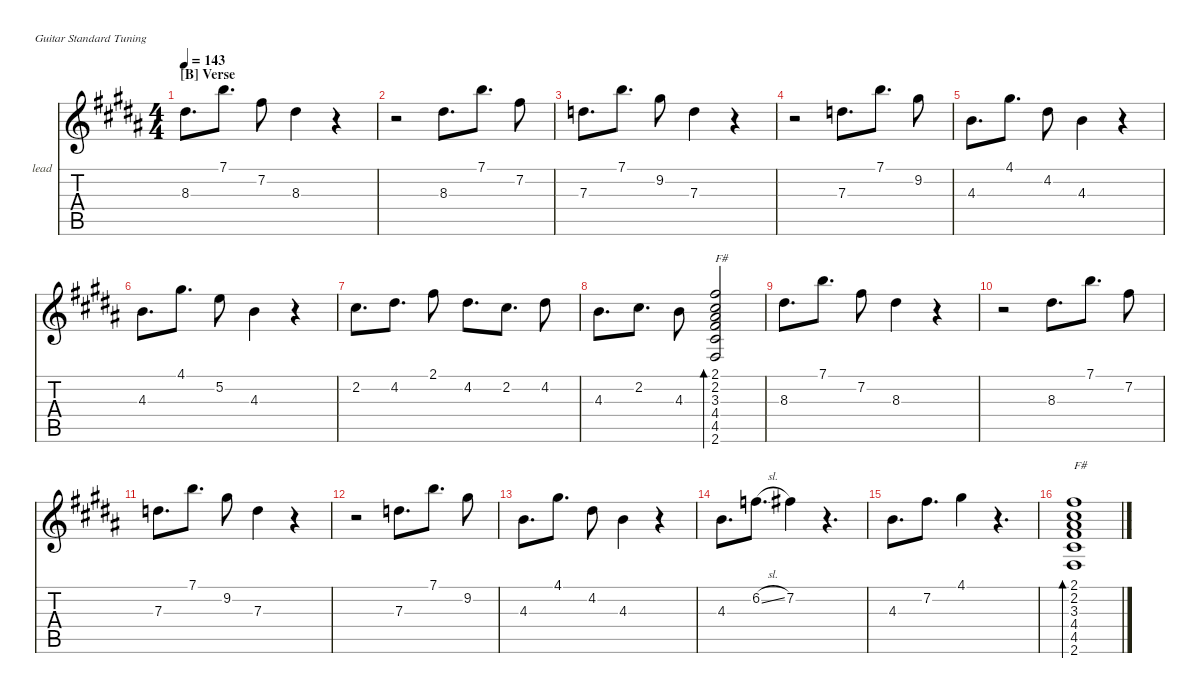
\defaultSystemsLayout 4
\hideDynamics
\bracketExtendMode nobrackets
\firstSystemTrackNameOrientation horizontal
\otherSystemsTrackNameOrientation horizontal
\track ("lead guitar" "lead") {instrument electricguitarclean}
\staff {score tabs}
\tuning (E4 B3 G3 D3 A2 E2)
\ts (4 4)
\section ("B" "Verse")
\tempo 143
\clef g2
\ks g#minor
8.3{acc #}.8{d dy mf beam Down} 7.1{acc forcenatural}.8{d beam Down} 7.2{acc #}.8{beam Down} 8.3{acc #}.4{beam Down} r.4{beam Down} |
r.2{beam Down} 8.3{acc #}.8{d beam Down} 7.1{acc forcenatural}.8{d beam Down} 7.2{acc #}.8{beam Down} |
7.3{acc forcenatural}.8{d beam Down} 7.1{acc forcenatural}.8{d beam Down} 9.2{acc #}.8{beam Down} 7.3{acc forcenatural}.4{beam Down} r.4{beam Down} |
r.2{beam Down} 7.3{acc forcenatural}.8{d beam Down} 7.1{acc forcenatural}.8{d beam Down} 9.2{acc #}.8{beam Down} |
4.3{acc forcenatural}.8{d beam Down} 4.1{acc #}.8{d beam Down} 4.2{acc #}.8{beam Down} 4.3{acc forcenatural}.4{beam Down} r.4{beam Down} |
4.3{acc forcenatural}.8{d beam Down} 4.1{acc #}.8{d beam Down} 5.2{acc forcenatural}.8{beam Down} 4.3{acc forcenatural}.4{beam Down} r.4{beam Down} |
2.2{acc #}.8{d beam Down} 4.2{acc #}.8{d beam Down} 2.1{acc #}.8{beam Down} 4.2{acc #}.8{d beam Down} 2.2{acc #}.8{d beam Down} 4.2{acc #}.8{beam Down} |
4.3{acc forcenatural}.8{d beam Down} 2.2{acc #}.8{d beam Down} 4.3{acc forcenatural}.8{beam Down} (2.6{acc #} 4.5{acc #} 4.4{acc #} 3.3{acc #} 2.2{acc #} 2.1{acc #}).2{bd 221 txt "F#" beam Up} |
8.3{acc #}.8{d beam Down} 7.1{acc forcenatural}.8{d beam Down} 7.2{acc #}.8{beam Down} 8.3{acc #}.4{beam Down} r.4{beam Down} |
r.2{beam Down} 8.3{acc #}.8{d beam Down} 7.1{acc forcenatural}.8{d beam Down} 7.2{acc #}.8{beam Down} |
7.3{acc forcenatural}.8{d beam Down} 7.1{acc forcenatural}.8{d beam Down} 9.2{acc #}.8{beam Down} 7.3{acc forcenatural}.4{beam Down} r.4{beam Down} |
r.2{beam Down} 7.3{acc forcenatural}.8{d beam Down} 7.1{acc forcenatural}.8{d beam Down} 9.2{acc #}.8{beam Down} |
\scale
1.59698 4.3{acc forcenatural}.8{d beam Down} 4.1{acc #}.8{d beam Down} 4.2{acc #}.8{beam Down} 4.3{acc forcenatural}.4{beam Down} r.4{beam Down} |
\scale
1.07219 4.3{acc forcenatural}.8{d beam Down} 6.2{sl acc forcenatural}.8{d beam Down} 7.2{acc #}.4{beam Down} r.4{d beam Down} |
\scale
1.20867 4.3{acc forcenatural}.8{d beam Down} 7.2{acc #}.8{d beam Down} 4.1{acc #}.4{beam Down} r.4{d beam Down} |
\scale
0.599373 (2.6{acc #} 4.5{acc #} 4.4{acc #} 3.3{acc #} 2.2{acc #} 2.1{acc #}).1{bd 222 txt "F#" beam Up}
